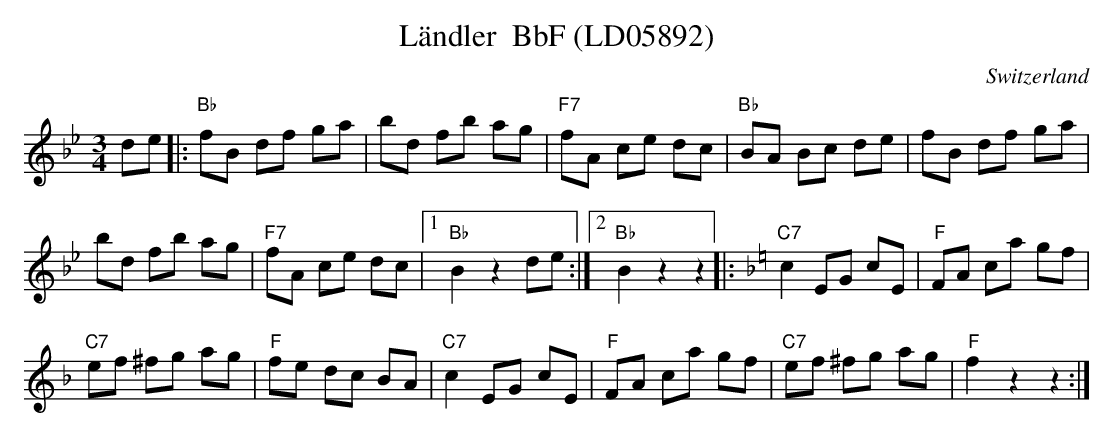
X:1
T:Ländler  BbF (LD05892)
O:Switzerland
M:3/4
L:1/8
K:Bb major
de |: "Bb"fB df ga | bd fb ag | "F7"fA ce dc | "Bb"BA Bc de | fB df ga |
bd fb ag | "F7"fA ce dc |1 "Bb"B2z2de :|2 "Bb"B2z2z2 |: [K:F] "C7"c2EG cE | "F"FA ca gf |
"C7"ef ^fg ag | "F"fe dc BA | "C7"c2 EG cE | "F"FA ca gf | "C7"ef ^fg ag | "F"f2z2z2 :|
